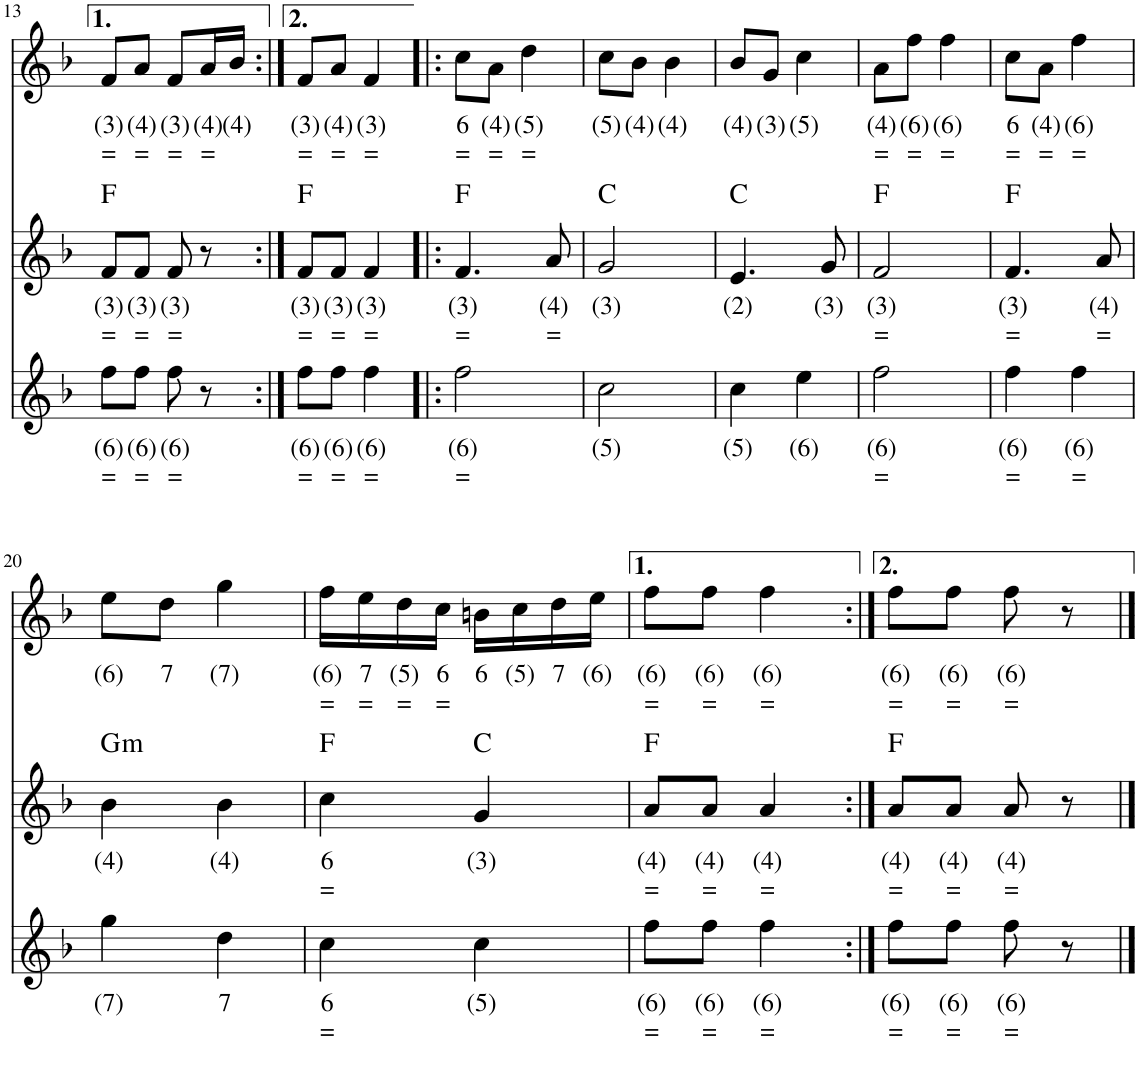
**kern	**text	**text	**kern	**text	**text	**harte	**kern	**text	**text
*part3	*part3	*part3	*part2	*part2	*part2	*part2	*part1	*part1	*part1
*staff3	*staff3	*staff3	*staff2	*staff2	*staff2	*	*staff1	*staff1	*staff1
*I"Bas	*	*	*I"Stem	*	*	*	*I"Stem	*	*
!!LO:PB:g=z
*clefG2	*	*	*clefG2	*	*	*	*clefG2	*	*
*k[b-]	*	*	*k[b-]	*	*	*	*k[b-]	*	*
*M2/4	*	*	*M2/4	*	*	*	*M2/4	*	*
=13	=13	=13	=13	=13	=13	=13	=13	=13	=13
!	!LO:LY:b	!LO:LY:b	!	!LO:LY:b	!LO:LY:b	!	!	!LO:LY:b	!LO:LY:b
8ff\L	(6)	=	8f/L	(3)	=	F:maj	8f/L	(3)	=
!	!LO:LY:b	!LO:LY:b	!	!LO:LY:b	!LO:LY:b	!	!	!LO:LY:b	!LO:LY:b
8ff\J	(6)	=	8f/J	(3)	=	.	8a/J	(4)	=
!	!LO:LY:b	!LO:LY:b	!	!LO:LY:b	!LO:LY:b	!	!	!LO:LY:b	!LO:LY:b
8ff\	(6)	=	8f/	(3)	=	.	8f/L	(3)	=
!	!	!	!	!	!	!	!	!LO:LY:b	!LO:LY:b
8r	.	.	8r	.	.	.	16a/L	(4)	=
!	!	!	!	!	!	!	!	!LO:LY:b	!
.	.	.	.	.	.	.	16b-/JJ	(4)	.
=14:|!	=14:|!	=14:|!	=14:|!	=14:|!	=14:|!	=14:|!	=14:|!	=14:|!	=14:|!
!	!LO:LY:b	!LO:LY:b	!	!LO:LY:b	!LO:LY:b	!	!	!LO:LY:b	!LO:LY:b
8ff\L	(6)	=	8f/L	(3)	=	F:maj	8f/L	(3)	=
!	!LO:LY:b	!LO:LY:b	!	!LO:LY:b	!LO:LY:b	!	!	!LO:LY:b	!LO:LY:b
8ff\J	(6)	=	8f/J	(3)	=	.	8a/J	(4)	=
!	!LO:LY:b	!LO:LY:b	!	!LO:LY:b	!LO:LY:b	!	!	!LO:LY:b	!LO:LY:b
4ff\	(6)	=	4f/	(3)	=	.	4f/	(3)	=
=15!|:	=15!|:	=15!|:	=15!|:	=15!|:	=15!|:	=15!|:	=15!|:	=15!|:	=15!|:
!	!LO:LY:b	!LO:LY:b	!	!LO:LY:b	!LO:LY:b	!	!	!LO:LY:b	!LO:LY:b
2ff\	(6)	=	4.f/	(3)	=	F:maj	8cc\L	6	=
!	!	!	!	!	!	!	!	!LO:LY:b	!LO:LY:b
.	.	.	.	.	.	.	8a\J	(4)	=
!	!	!	!	!	!	!	!	!LO:LY:b	!LO:LY:b
.	.	.	.	.	.	.	4dd\	(5)	=
!	!	!	!	!LO:LY:b	!LO:LY:b	!	!	!	!
.	.	.	8a/	(4)	=	.	.	.	.
=16	=16	=16	=16	=16	=16	=16	=16	=16	=16
!	!LO:LY:b	!	!	!LO:LY:b	!	!	!	!LO:LY:b	!
2cc\	(5)	.	2g/	(3)	.	C:maj	8cc\L	(5)	.
!	!	!	!	!	!	!	!	!LO:LY:b	!
.	.	.	.	.	.	.	8b-\J	(4)	.
!	!	!	!	!	!	!	!	!LO:LY:b	!
.	.	.	.	.	.	.	4b-\	(4)	.
=17	=17	=17	=17	=17	=17	=17	=17	=17	=17
!	!LO:LY:b	!	!	!LO:LY:b	!	!	!	!LO:LY:b	!
4cc\	(5)	.	4.e/	(2)	.	C:maj	8b-/L	(4)	.
!	!	!	!	!	!	!	!	!LO:LY:b	!
.	.	.	.	.	.	.	8g/J	(3)	.
!	!LO:LY:b	!	!	!	!	!	!	!LO:LY:b	!
4ee\	(6)	.	.	.	.	.	4cc\	(5)	.
!	!	!	!	!LO:LY:b	!	!	!	!	!
.	.	.	8g/	(3)	.	.	.	.	.
=18	=18	=18	=18	=18	=18	=18	=18	=18	=18
!	!LO:LY:b	!LO:LY:b	!	!LO:LY:b	!LO:LY:b	!	!	!LO:LY:b	!LO:LY:b
2ff\	(6)	=	2f/	(3)	=	F:maj	8a\L	(4)	=
!	!	!	!	!	!	!	!	!LO:LY:b	!LO:LY:b
.	.	.	.	.	.	.	8ff\J	(6)	=
!	!	!	!	!	!	!	!	!LO:LY:b	!LO:LY:b
.	.	.	.	.	.	.	4ff\	(6)	=
=19	=19	=19	=19	=19	=19	=19	=19	=19	=19
!	!LO:LY:b	!LO:LY:b	!	!LO:LY:b	!LO:LY:b	!	!	!LO:LY:b	!LO:LY:b
4ff\	(6)	=	4.f/	(3)	=	F:maj	8cc\L	6	=
!	!	!	!	!	!	!	!	!LO:LY:b	!LO:LY:b
.	.	.	.	.	.	.	8a\J	(4)	=
!	!LO:LY:b	!LO:LY:b	!	!	!	!	!	!LO:LY:b	!LO:LY:b
4ff\	(6)	=	.	.	.	.	4ff\	(6)	=
!	!	!	!	!LO:LY:b	!LO:LY:b	!	!	!	!
.	.	.	8a/	(4)	=	.	.	.	.
!!LO:LB:g=z
=20	=20	=20	=20	=20	=20	=20	=20	=20	=20
!	!LO:LY:b	!	!	!LO:LY:b	!	!LO:H:kt=m	!	!LO:LY:b	!
4gg\	(7)	.	4b-\	(4)	.	G:min	8ee\L	(6)	.
!	!	!	!	!	!	!	!	!LO:LY:b	!
.	.	.	.	.	.	.	8dd\J	7	.
!	!LO:LY:b	!	!	!LO:LY:b	!	!	!	!LO:LY:b	!
4dd\	7	.	4b-\	(4)	.	.	4gg\	(7)	.
=21	=21	=21	=21	=21	=21	=21	=21	=21	=21
!	!LO:LY:b	!LO:LY:b	!	!LO:LY:b	!LO:LY:b	!	!	!LO:LY:b	!LO:LY:b
4cc\	6	=	4cc\	6	=	F:maj	16ff\LL	(6)	=
!	!	!	!	!	!	!	!	!LO:LY:b	!LO:LY:b
.	.	.	.	.	.	.	16ee\	7	=
!	!	!	!	!	!	!	!	!LO:LY:b	!LO:LY:b
.	.	.	.	.	.	.	16dd\	(5)	=
!	!	!	!	!	!	!	!	!LO:LY:b	!LO:LY:b
.	.	.	.	.	.	.	16cc\JJ	6	=
!	!LO:LY:b	!	!	!LO:LY:b	!	!	!	!LO:LY:b	!
4cc\	(5)	.	4g/	(3)	.	C:maj	16bn\LL	6	.
!	!	!	!	!	!	!	!	!LO:LY:b	!
.	.	.	.	.	.	.	16cc\	(5)	.
!	!	!	!	!	!	!	!	!LO:LY:b	!
.	.	.	.	.	.	.	16dd\	7	.
!	!	!	!	!	!	!	!	!LO:LY:b	!
.	.	.	.	.	.	.	16ee\JJ	(6)	.
=22	=22	=22	=22	=22	=22	=22	=22	=22	=22
!	!LO:LY:b	!LO:LY:b	!	!LO:LY:b	!LO:LY:b	!	!	!LO:LY:b	!LO:LY:b
8ff\L	(6)	=	8a/L	(4)	=	F:maj	8ff\L	(6)	=
!	!LO:LY:b	!LO:LY:b	!	!LO:LY:b	!LO:LY:b	!	!	!LO:LY:b	!LO:LY:b
8ff\J	(6)	=	8a/J	(4)	=	.	8ff\J	(6)	=
!	!LO:LY:b	!LO:LY:b	!	!LO:LY:b	!LO:LY:b	!	!	!LO:LY:b	!LO:LY:b
4ff\	(6)	=	4a/	(4)	=	.	4ff\	(6)	=
=23:|!	=23:|!	=23:|!	=23:|!	=23:|!	=23:|!	=23:|!	=23:|!	=23:|!	=23:|!
!	!LO:LY:b	!LO:LY:b	!	!LO:LY:b	!LO:LY:b	!	!	!LO:LY:b	!LO:LY:b
8ff\L	(6)	=	8a/L	(4)	=	F:maj	8ff\L	(6)	=
!	!LO:LY:b	!LO:LY:b	!	!LO:LY:b	!LO:LY:b	!	!	!LO:LY:b	!LO:LY:b
8ff\J	(6)	=	8a/J	(4)	=	.	8ff\J	(6)	=
!	!LO:LY:b	!LO:LY:b	!	!LO:LY:b	!LO:LY:b	!	!	!LO:LY:b	!LO:LY:b
8ff\	(6)	=	8a/	(4)	=	.	8ff\	(6)	=
8r	.	.	8r	.	.	.	8r	.	.
==	==	==	==	==	==	==	==	==	==
*-	*-	*-	*-	*-	*-	*-	*-	*-	*-
